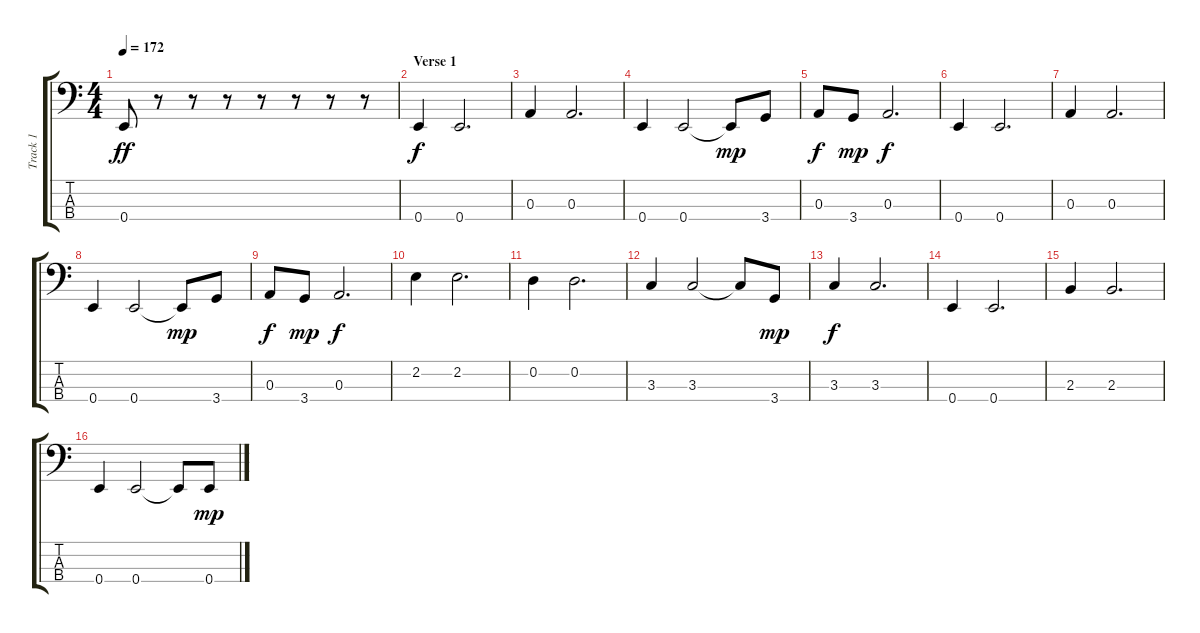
\track ("Track 1" "Track 1") {instrument electricbasspick}
\staff {score tabs}
\tuning (G2 D2 A1 E1) {hide}
\ts (4 4)
\tempo 172
\clef f4
\ks c
0.4.8{dy ff} r.8 r.8 r.8 r.8 r.8 r.8 r.8 |
\section ("" "Verse 1")
0.4.4{dy f} 0.4.2{d} |
0.3.4 0.3.2{d} |
0.4.4 0.4.2 0.4{t}.8{dy mp} 3.4.8 |
0.3.8{dy f} 3.4.8{dy mp} 0.3.2{d dy f} |
0.4.4 0.4.2{d} |
0.3.4 0.3.2{d} |
0.4.4 0.4.2 0.4{t}.8{dy mp} 3.4.8 |
0.3.8{dy f} 3.4.8{dy mp} 0.3.2{d dy f} |
2.2.4 2.2.2{d} |
0.2.4 0.2.2{d} |
3.3.4 3.3.2 3.3{t}.8 3.4.8{dy mp} |
3.3.4{dy f} 3.3.2{d} |
0.4.4 0.4.2{d} |
2.3.4 2.3.2{d} |
0.4.4 0.4.2 0.4{t}.8 0.4.8{dy mp}
